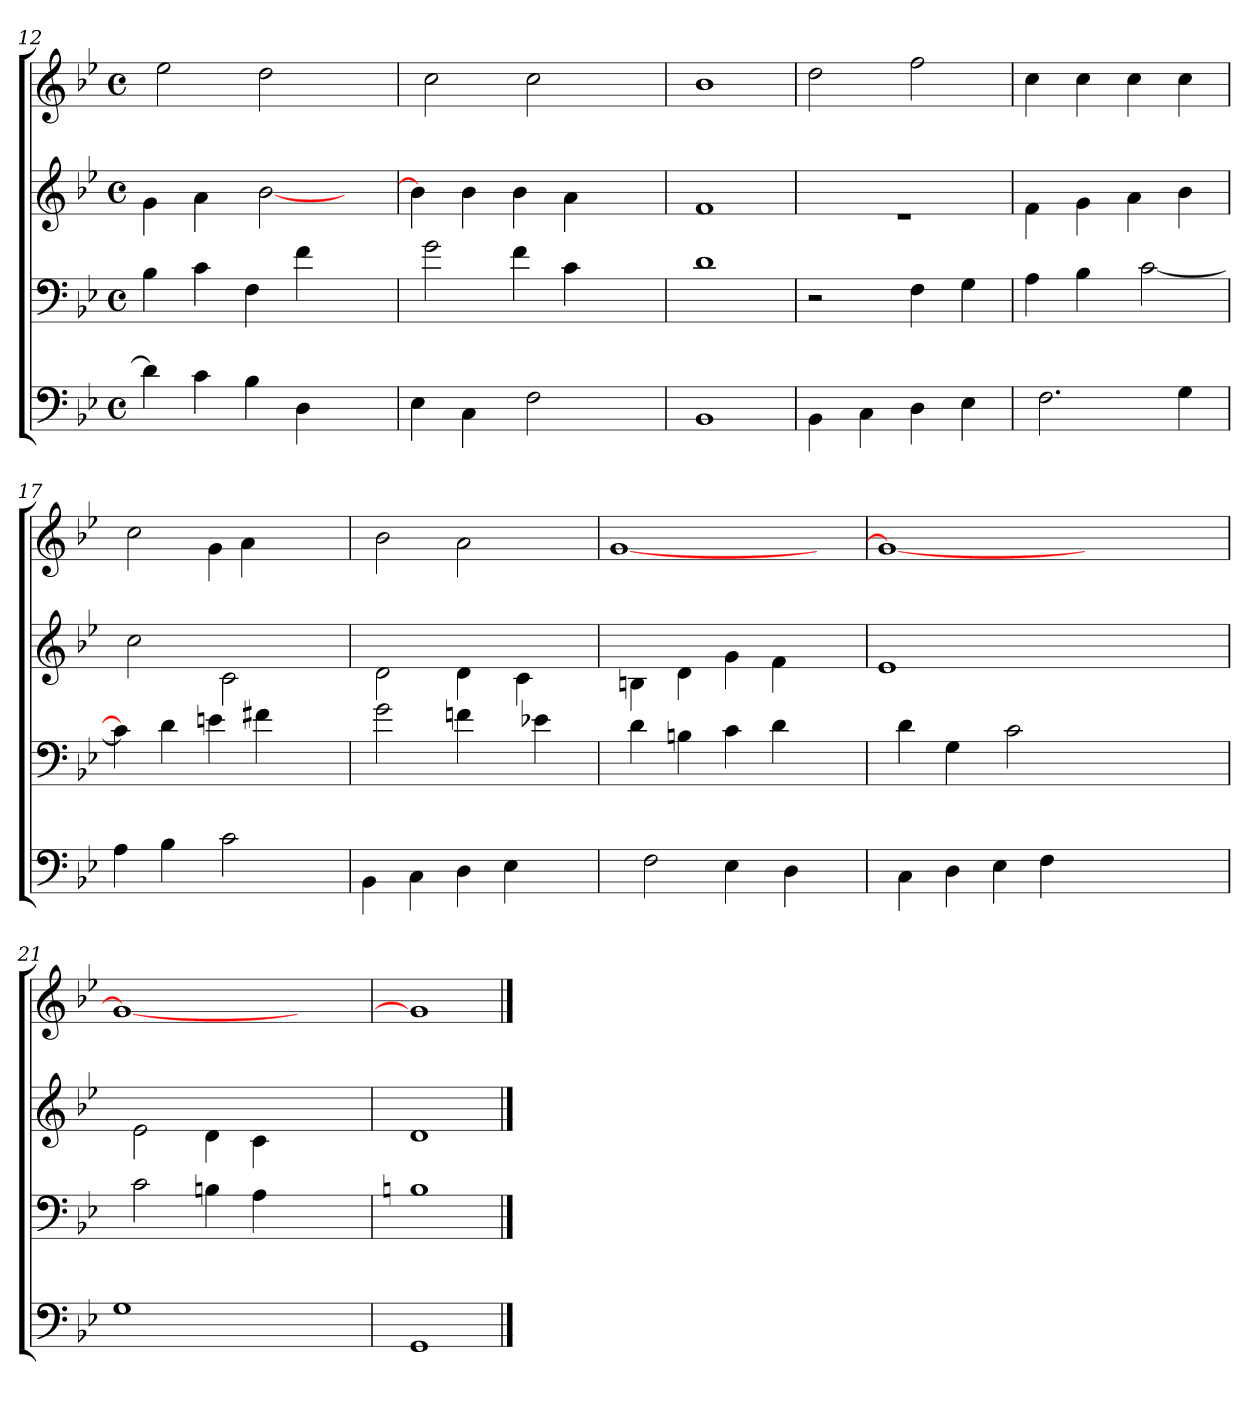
**kern	**text	**kern	**text	**kern	**text	**kern	**text
*part4	*part4	*part3	*part3	*part2	*part2	*part1	*part1
*staff4	*staff4	*staff3	*staff3	*staff2	*staff2	*staff1	*staff1
*clefF4	*	*clefF4	*	*clefG2	*	*clefG2	*
*k[b-e-]	*	*k[b-e-]	*	*k[b-e-]	*	*k[b-e-]	*
*g:	*	*g:	*	*g:	*	*g:	*
*M4/4	*	*M4/4	*	*M4/4	*	*M4/4	*
*met(c)	*	*met(c)	*	*met(c)	*	*met(c)	*
=12	=12	=12	=12	=12	=12	=12	=12
*^	*	*	*	*	*	*	*
*	*	*	*^	*	*	*	*	*
*	*	*	*	*	*	*^	*	*	*
*	*	*	*	*	*	*	*	*	*^	*
4dyy]	4d\]	.	4B-yy	4B-\	.	4gyy	4g\	.	4ee-yy	2ee-\	.
4cyy	4c\	.	4cyy	4c\	.	4ayy	4a\	.	4ee-yy	.	5
4B-yy	4B-\	.	4Fyy	4F\	.	[4b-yy	[2b-\	.	4ddyy	2dd\	.
4Dyy	4D\	.	4fyy	4f\	.	4b-yy	.	4	4ddyy	.	.
4ryy	4ryy	.	4ryy	4ryy	.	4ryy	4ryy	.	4ryy	4ryy	.
=13	=13	=13	=13	=13	=13	=13	=13	=13	=13	=13	=13
4E-yy	4E-\	.	4gyy	2g\	.	4b-yy]	4b-\]	.	4ccyy	2cc\	.
4Cyy	4C\	.	4gyy	.	5	4b-yy	4b-\	.	4ccyy	.	.
4Fyy	2F\	.	4fyy	4f\	.	4b-yy	4b-\	.	4ccyy	2cc\	.
4Fyy	.	.	4cyy	4c\	.	4ayy	4a\	.	4ccyy	.	3
4ryy	4ryy	.	4ryy	4ryy	.	4ryy	4ryy	.	4ryy	4ryy	.
=14	=14	=14	=14	=14	=14	=14	=14	=14	=14	=14	=14
1BB-yy	1BB-\	.	1dyy	1d\	.	1fyy	1f\	.	1b-yy	1b-\	.
=15	=15	=15	=15	=15	=15	=15	=15	=15	=15	=15	=15
4BB-yy	4BB-\	.	2ryy	2r	.	1ryy	1r	.	2ddyy	2dd\	.
4Cyy	4C\	.	.	.	.	.	.	.	.	.	.
4Dyy	4D\	.	4Fyy	4F\	.	.	.	.	2ffyy	2ff\	.
4E-yy	4E-\	.	4Gyy	4G\	.	.	.	.	.	.	.
=16	=16	=16	=16	=16	=16	=16	=16	=16	=16	=16	=16
4Fyy	2.F\	.	4Ayy	4A\	.	4fyy	4f\	.	4ccyy	4cc\	.
4Fyy	.	.	4B-yy	4B-\	.	4gyy	4g\	.	4ccyy	4cc\	.
4Fyy	.	.	[4cyy	[2c\	.	4ayy	4a\	.	4ccyy	4cc\	.
4Gyy	4G\	.	4cyy	.	4	4b-yy	4b-\	.	4ccyy	4cc\	.
=17	=17	=17	=17	=17	=17	=17	=17	=17	=17	=17	=17
4Ayy	4A\	.	4cyy]	4c\]	.	4ccyy	2cc\	.	4ccyy	2cc\	.
4B-yy	4B-\	.	4dyy	4d\	.	4ccyy	.	7	4ccyy	.	.
4cyy	2c\	.	4eyy	4en\	.	4cyy	2c\	.	4ryy	4g\	.
4cyy	.	6	4f#yy	4f#X\	.	4cyy	.	4	4gyy	4a\	.
4ryy	4ryy	.	4ryy	4ryy	.	4ryy	4ryy	.	4ayy	4ryy	6
=18	=18	=18	=18	=18	=18	=18	=18	=18	=18	=18	=18
4BB-yy	4BB-\	.	4gyy	2g\	.	4dyy	2d\	.	4b-yy	2b-\	.
4Cyy	4C\	.	4gyy	.	5	4dyy	.	.	4b-yy	.	.
4Dyy	4D\	.	4fyy	4fn\	.	4ryy	4d\	.	4ryy	2a\	.
4E-yy	4E-\	.	4e-yy	4e-X\	.	4dyy	4c\	.	4ayy	.	5
4ryy	4ryy	.	4ryy	4ryy	.	4cyy	4ryy	=3	4ayy	4ryy	6
=19	=19	=19	=19	=19	=19	=19	=19	=19	=19	=19	=19
4Fyy	2F\	.	4dyy	4d\	.	4Byy	4Bn\	.	[4gyy	[1g\	.
4Fyy	.	.	4Byy	4Bn\	.	4dyy	4d\	.	4gyy	.	4
4ryy	4E-\	.	4cyy	4c\	.	4gyy	4g\	.	4gyy	.	1
4E-yy	4D\	.	4dyy	4d\	.	4fyy	4f\	.	4gyy	.	2
4Dyy	4ryy	4	4ryy	4ryy	.	4ryy	4ryy	.	4ryy	4ryy	.
=20	=20	=20	=20	=20	=20	=20	=20	=20	=20	=20	=20
4Cyy	4C\	.	4dyy	4d\	.	4e-yy	1e-\	.	4gyy_	1g\_	.
4Dyy	4D\	.	4Gyy	4G\	.	4e-yy	.	.	4gyy	.	.
4E-yy	4E-\	.	4cyy	2c\	.	4e-yy	.	6	4gyy	.	.
4Fyy	4F\	.	4cyy	.	5	4e-yy	.	3	4gyy	.	.
2.ryy	2.ryy	.	2.ryy	2.ryy	.	4ryy	2ryy	.	2.ryy	2.ryy	.
.	.	.	.	.	.	2ryy	.	.	.	.	.
.	.	.	.	.	.	.	4ryy	.	.	.	.
=21	=21	=21	=21	=21	=21	=21	=21	=21	=21	=21	=21
2Gyy	1G\	.	2cyy	2c\	.	2e-yy	2e-\	.	2gyy_	1g\_	.
4gyy	.	.	4Byy	4Bn\	.	4dyy	4d\	.	4dyy	.	4
4gyy	.	.	4Ayy	4A\	.	4cyy	4c\	.	4dyy	.	5
2ryy	2ryy	.	2ryy	2ryy	.	2ryy	2ryy	.	2ryy	2ryy	.
=22	=22	=22	=22	=22	=22	=22	=22	=22	=22	=22	=22
1GGyy	1GG\	.	1Byy	1Bn\	.	1dyy	1d\	.	1gyy]	1g\]	.
*v	*v	*	*	*	*	*v	*v	*	*v	*v	*
*	*	*v	*v	*	*	*	*	*
==	==	==	==	==	==	==	==
*-	*-	*-	*-	*-	*-	*-	*-
